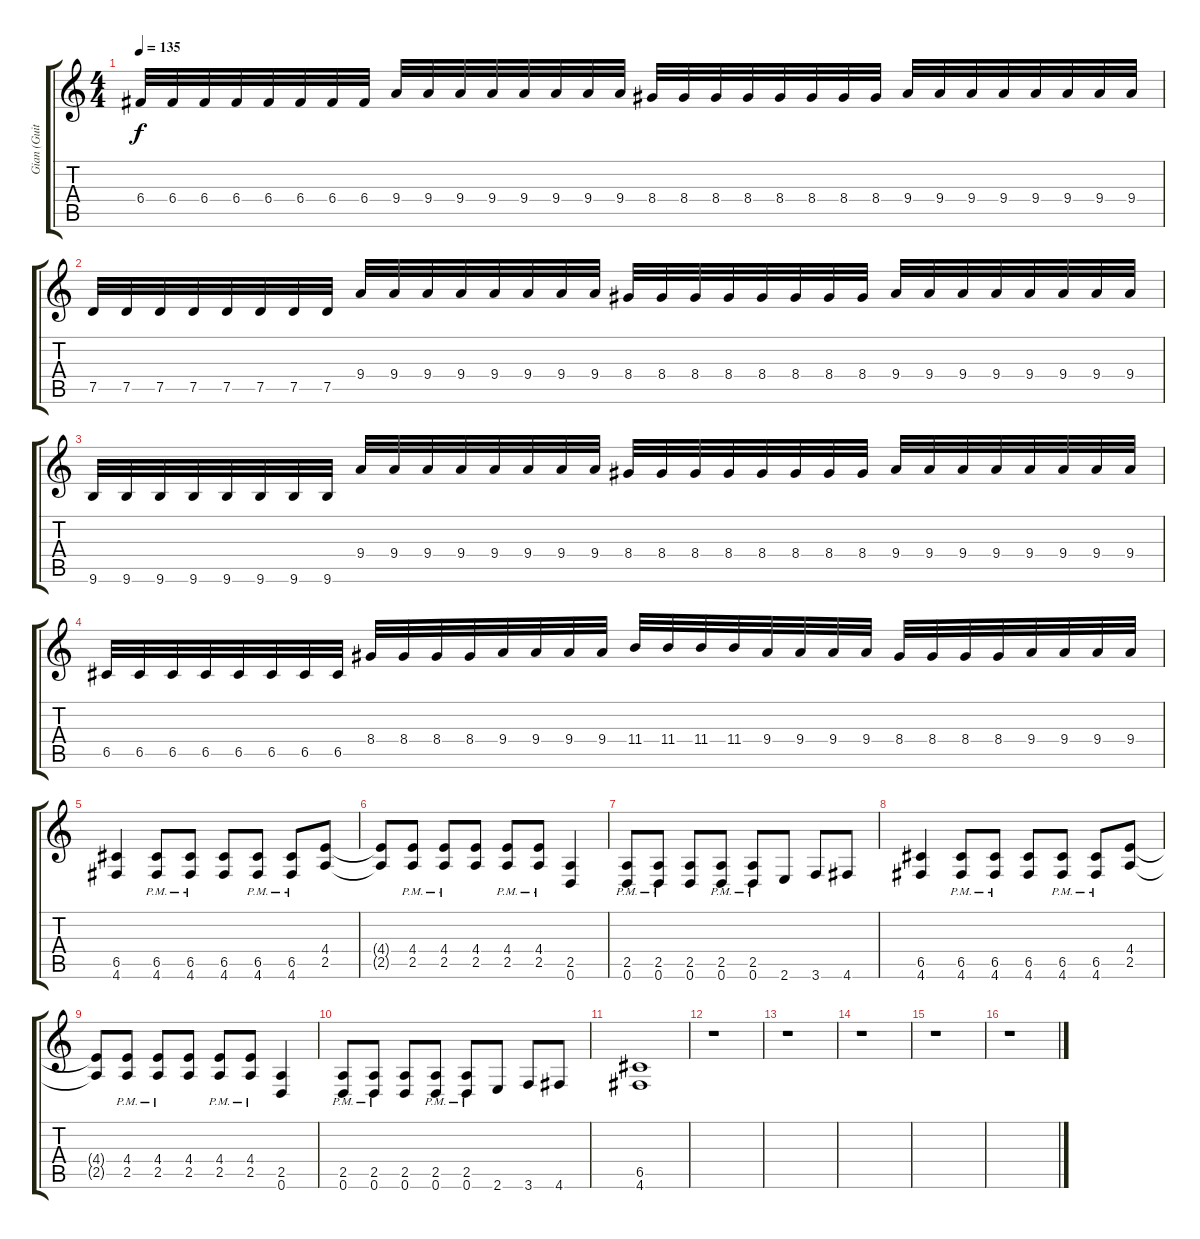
\track ("Gian (Guitar)" "Gian (Guit") {instrument distortionguitar}
\staff {score tabs}
\tuning (D4 A3 F3 C3 G2 D2) {hide}
\ts (4 4)
\tempo 135
\clef g2
\ks c
6.4.32{dy f} 6.4.32 6.4.32 6.4.32 6.4.32 6.4.32 6.4.32 6.4.32 9.4.32 9.4.32 9.4.32 9.4.32 9.4.32 9.4.32 9.4.32 9.4.32 8.4.32 8.4.32 8.4.32 8.4.32 8.4.32 8.4.32 8.4.32 8.4.32 9.4.32 9.4.32 9.4.32 9.4.32 9.4.32 9.4.32 9.4.32 9.4.32 |
7.5.32 7.5.32 7.5.32 7.5.32 7.5.32 7.5.32 7.5.32 7.5.32 9.4.32 9.4.32 9.4.32 9.4.32 9.4.32 9.4.32 9.4.32 9.4.32 8.4.32 8.4.32 8.4.32 8.4.32 8.4.32 8.4.32 8.4.32 8.4.32 9.4.32 9.4.32 9.4.32 9.4.32 9.4.32 9.4.32 9.4.32 9.4.32 |
9.6.32 9.6.32 9.6.32 9.6.32 9.6.32 9.6.32 9.6.32 9.6.32 9.4.32 9.4.32 9.4.32 9.4.32 9.4.32 9.4.32 9.4.32 9.4.32 8.4.32 8.4.32 8.4.32 8.4.32 8.4.32 8.4.32 8.4.32 8.4.32 9.4.32 9.4.32 9.4.32 9.4.32 9.4.32 9.4.32 9.4.32 9.4.32 |
6.5.32 6.5.32 6.5.32 6.5.32 6.5.32 6.5.32 6.5.32 6.5.32 8.4.32 8.4.32 8.4.32 8.4.32 9.4.32 9.4.32 9.4.32 9.4.32 11.4.32 11.4.32 11.4.32 11.4.32 9.4.32 9.4.32 9.4.32 9.4.32 8.4.32 8.4.32 8.4.32 8.4.32 9.4.32 9.4.32 9.4.32 9.4.32 |
(6.5 4.6).4 (6.5{pm} 4.6).8 (6.5{pm} 4.6).8 (6.5 4.6).8 (6.5{pm} 4.6).8 (6.5{pm} 4.6).8 (4.4 2.5).8 |
(4.4{t} 2.5{t}).8 (4.4{pm} 2.5).8 (4.4{pm} 2.5).8 (4.4 2.5).8 (4.4{pm} 2.5).8 (4.4{pm} 2.5).8 (2.5 0.6).4 |
(2.5{pm} 0.6).8 (2.5{pm} 0.6).8 (2.5 0.6).8 (2.5{pm} 0.6).8 (2.5{pm} 0.6).8 2.6.8 3.6.8 4.6.8 |
(6.5 4.6).4 (6.5{pm} 4.6).8 (6.5{pm} 4.6).8 (6.5 4.6).8 (6.5{pm} 4.6).8 (6.5{pm} 4.6).8 (4.4 2.5).8 |
(4.4{t} 2.5{t}).8 (4.4{pm} 2.5).8 (4.4{pm} 2.5).8 (4.4 2.5).8 (4.4{pm} 2.5).8 (4.4{pm} 2.5).8 (2.5 0.6).4 |
(2.5{pm} 0.6).8 (2.5{pm} 0.6).8 (2.5 0.6).8 (2.5{pm} 0.6).8 (2.5{pm} 0.6).8 2.6.8 3.6.8 4.6.8 |
(6.5 4.6).1 |
r.1 |
r.1 |
r.1 |
r.1 |
r.1
